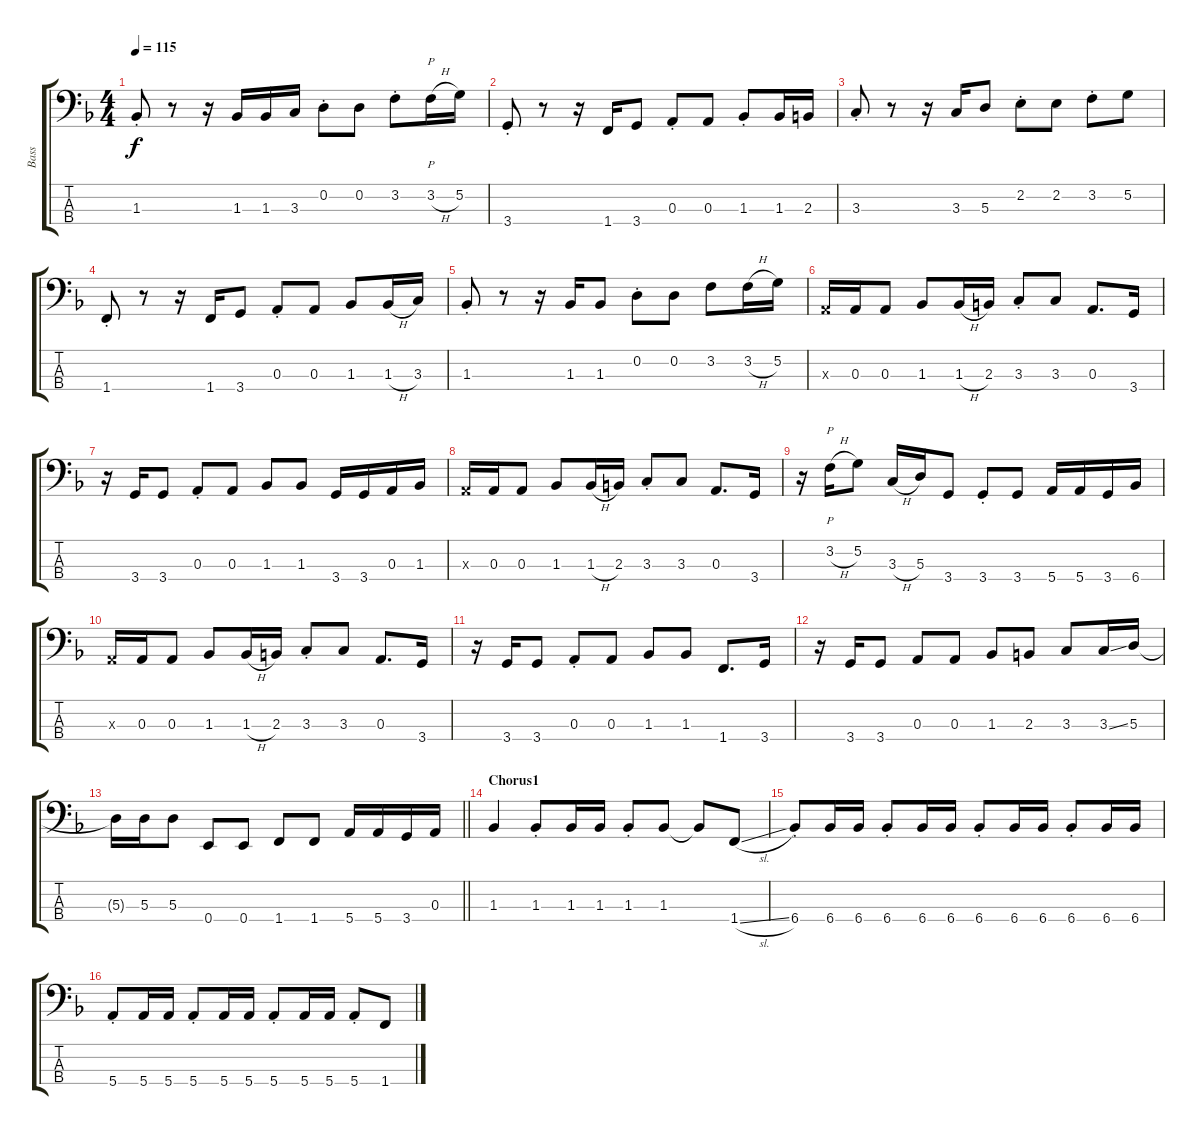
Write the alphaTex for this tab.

\track ("Bass" "Bass") {instrument electricbassfinger}
\staff {score tabs}
\tuning (G2 D2 A1 E1) {hide}
\ts (4 4)
\tempo 115
\clef f4
\ks f
1.3{st}.8{dy f} r.8 r.16 1.3.16 1.3.16 3.3.16 0.2{st}.8 0.2.8 3.2{st}.8 3.2{h}.16{p} 5.2.16 |
3.4{st}.8 r.8 r.16 1.4.16 3.4.8 0.3{st}.8 0.3.8 1.3{st}.8 1.3.16 2.3.16 |
3.3{st}.8 r.8 r.16 3.3.16 5.3.8 2.2{st}.8 2.2.8 3.2{st}.8 5.2.8 |
1.4{st}.8 r.8 r.16 1.4.16 3.4.8 0.3{st}.8 0.3.8 1.3.8 1.3{h}.16 3.3.16 |
1.3{st}.8 r.8 r.16 1.3.16 1.3.8 0.2{st}.8 0.2.8 3.2.8 3.2{h}.16 5.2.16 |
0.3{x}.16 0.3.16 0.3.8 1.3.8 1.3{h}.16 2.3.16 3.3{st}.8 3.3.8 0.3.8{d} 3.4.16 |
r.16 3.4.16 3.4.8 0.3{st}.8 0.3.8 1.3.8 1.3.8 3.4.16 3.4.16 0.3.16 1.3.16 |
0.3{x}.16 0.3.16 0.3.8 1.3.8 1.3{h}.16 2.3.16 3.3{st}.8 3.3.8 0.3.8{d} 3.4.16 |
r.16 3.2{h}.16{p} 5.2.8 3.3{h}.16 5.3.16 3.4.8 3.4{st}.8 3.4.8 5.4.16 5.4.16 3.4.16 6.4.16 |
0.3{x}.16 0.3.16 0.3.8 1.3.8 1.3{h}.16 2.3.16 3.3{st}.8 3.3.8 0.3.8{d} 3.4.16 |
r.16 3.4.16 3.4.8 0.3{st}.8 0.3.8 1.3.8 1.3.8 1.4.8{d} 3.4.16 |
r.16 3.4.16 3.4.8 0.3.8 0.3.8 1.3.8 2.3.8 3.3.8 3.3{ss}.16 5.3.16 |
\barLineRight lightlight
5.3{t}.16 5.3.16 5.3.8 0.4.8 0.4.8 1.4.8 1.4.8 5.4.16 5.4.16 3.4.16 0.3.16 |
\section ("" "Chorus1")
1.3.4 1.3{st}.8 1.3.16 1.3.16 1.3{st}.8 1.3.8 1.3{t}.8 1.4{sl}.8 |
6.4{st}.8 6.4.16 6.4.16 6.4{st}.8 6.4.16 6.4.16 6.4{st}.8 6.4.16 6.4.16 6.4{st}.8 6.4.16 6.4.16 |
5.4{st}.8 5.4.16 5.4.16 5.4{st}.8 5.4.16 5.4.16 5.4{st}.8 5.4.16 5.4.16 5.4{st}.8 1.4{sl}.8
